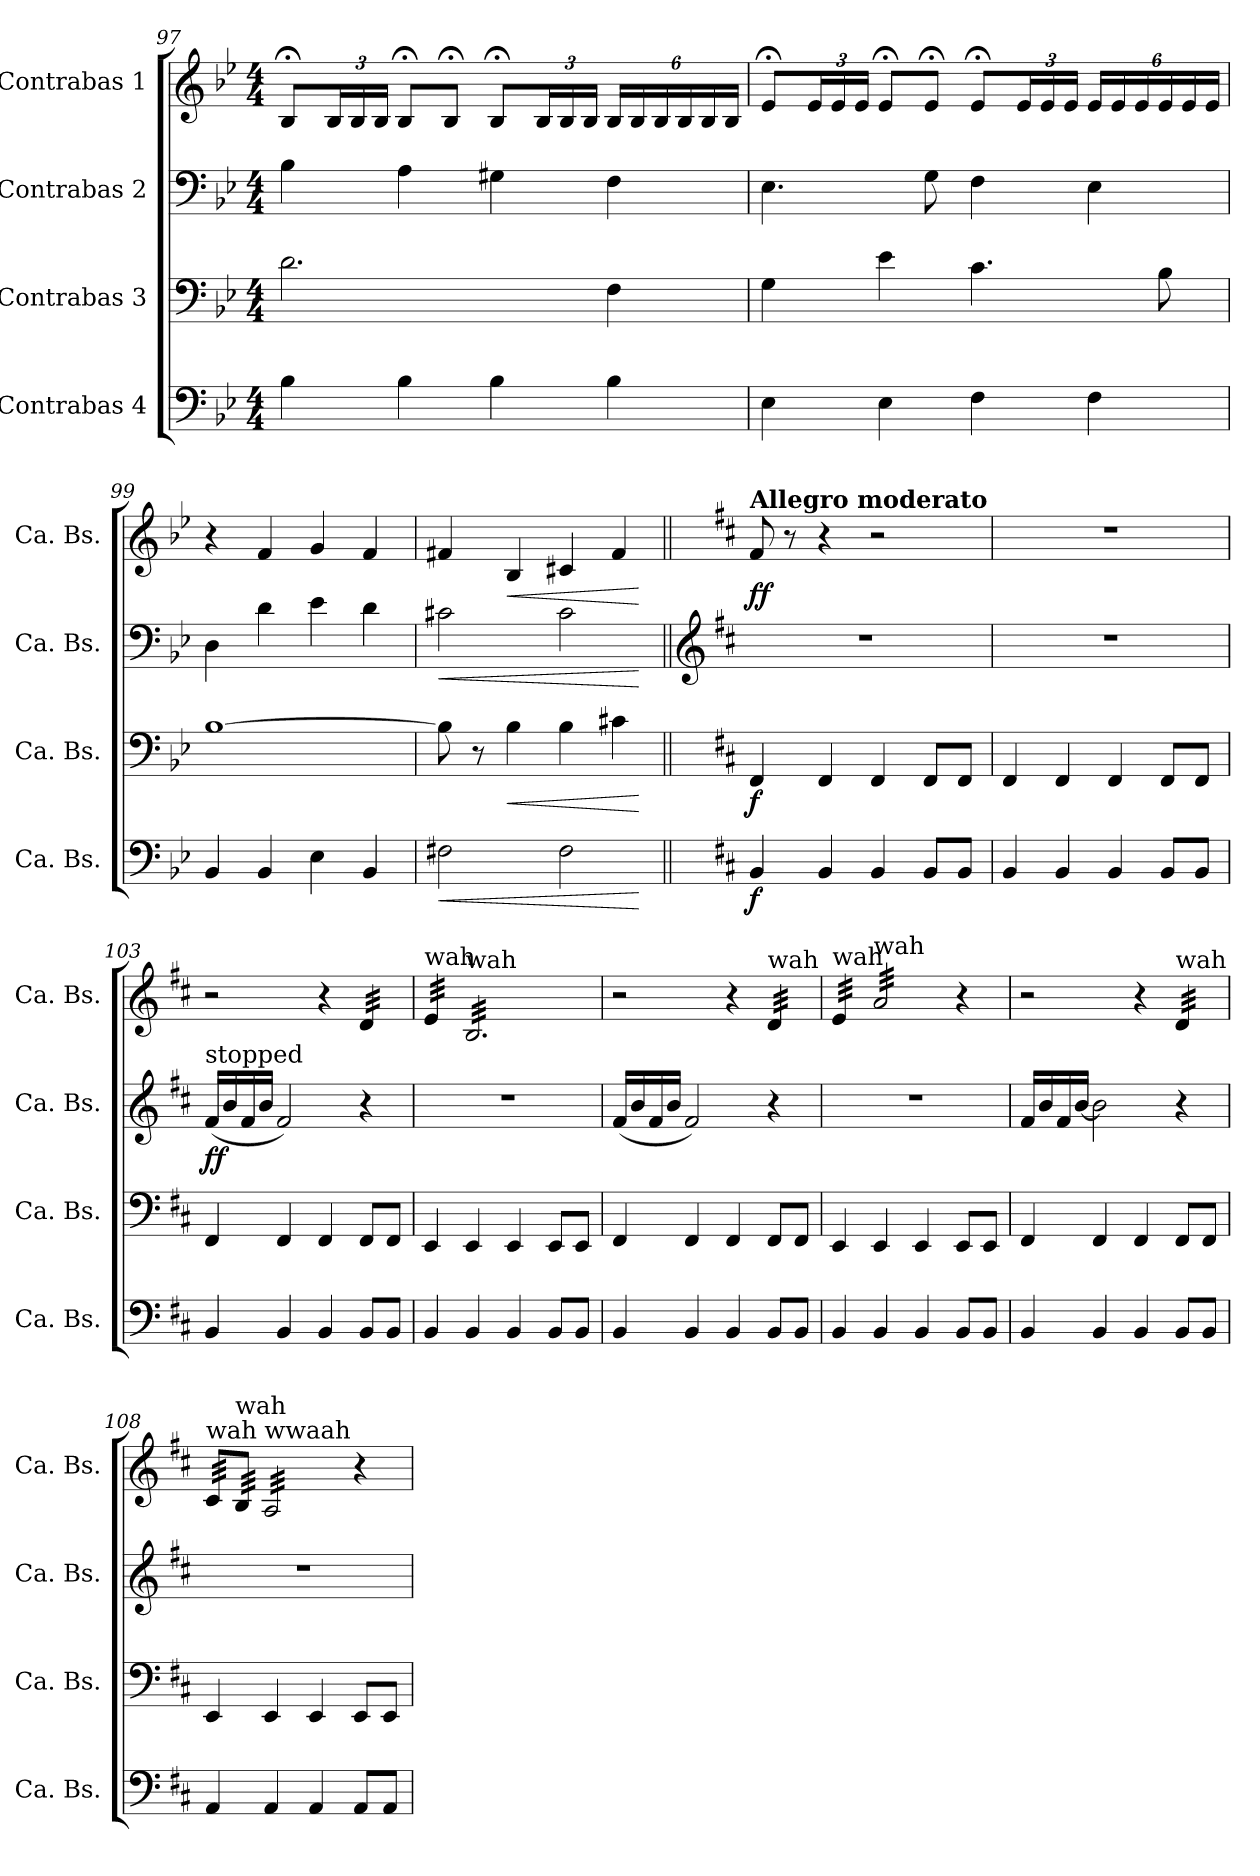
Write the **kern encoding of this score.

**kern	**dynam	**kern	**dynam	**kern	**dynam	**kern	**dynam
*part4	*part4	*part3	*part3	*part2	*part2	*part1	*part1
*staff4	*staff4	*staff3	*staff3	*staff2	*staff2	*staff1	*staff1
*I"Contrabas 4	*	*I"Contrabas 3	*	*I"Contrabas 2	*	*I"Contrabas 1	*
*I'Ca. Bs.	*	*I'Ca. Bs.	*	*I'Ca. Bs.	*	*I'Ca. Bs.	*
*clefF4	*	*clefF4	*	*clefF4	*	*clefG2	*
*ITrd7c12	*	*ITrd7c12	*	*ITrd7c12	*	*ITrd7c12	*
*k[b-e-]	*	*k[b-e-]	*	*k[b-e-]	*	*k[b-e-]	*
*M4/4	*	*M4/4	*	*M4/4	*	*M4/4	*
=97	=97	=97	=97	=97	=97	=97	=97
4BB-\	.	2.D\	.	4BB-\	.	8BB-;</L	.
*	*	*	*	*	*	*Xbrackettup	*
.	.	.	.	.	.	24BB-/L	.
.	.	.	.	.	.	24BB-/	.
.	.	.	.	.	.	24BB-/JJ	.
4BB-\	.	.	.	4AA\	.	8BB-;</L	.
.	.	.	.	.	.	8BB-;</J	.
4BB-\	.	.	.	4GG#X\	.	8BB-;</L	.
.	.	.	.	.	.	24BB-/L	.
.	.	.	.	.	.	24BB-/	.
.	.	.	.	.	.	24BB-/JJ	.
4BB-\	.	4FF\	.	4FF\	.	24BB-/LL	.
.	.	.	.	.	.	24BB-/	.
.	.	.	.	.	.	24BB-/	.
.	.	.	.	.	.	24BB-/	.
.	.	.	.	.	.	24BB-/	.
.	.	.	.	.	.	24BB-/JJ	.
!!LO:LB:g=z
=98	=98	=98	=98	=98	=98	=98	=98
4EE-\	.	4GG\	.	4.EE-\	.	8E-;</L	.
.	.	.	.	.	.	24E-/L	.
.	.	.	.	.	.	24E-/	.
.	.	.	.	.	.	24E-/JJ	.
4EE-\	.	4E-\	.	.	.	8E-;</L	.
.	.	.	.	8GG\	.	8E-;</J	.
4FF\	.	4.C\	.	4FF\	.	8E-;</L	.
.	.	.	.	.	.	24E-/L	.
.	.	.	.	.	.	24E-/	.
.	.	.	.	.	.	24E-/JJ	.
4FF\	.	.	.	4EE-\	.	24E-/LL	.
.	.	.	.	.	.	24E-/	.
.	.	.	.	.	.	24E-/	.
.	.	8BB-\	.	.	.	24E-/	.
.	.	.	.	.	.	24E-/	.
.	.	.	.	.	.	24E-/JJ	.
=99	=99	=99	=99	=99	=99	=99	=99
4BBB-/	.	[1BB-	.	4DD\	.	4r	.
4BBB-/	.	.	.	4D\	.	4F/	.
4EE-\	.	.	.	4E-\	.	4G/	.
4BBB-/	.	.	.	4D\	.	4F/	.
=100	=100	=100	=100	=100	=100	=100	=100
!	!LO:HP:b	!	!	!	!LO:HP:b	!	!
2FF#X\	<	8BB-\]	.	2C#X\	<	4F#X/	.
.	.	8r	.	.	.	.	.
!	!	!	!LO:HP:b	!	!	!	!LO:HP:b
.	.	4BB-\	<	.	.	4BB-/	<
2FF#\	.	4BB-\	.	2C#\	.	4C#X/	.
.	.	4C#X\	.	.	.	4F#/	.
.	[	.	[	.	[	.	[
=101||	=101||	=101||	=101||	=101||	=101||	=101||	=101||
*	*	*	*	*clefG2	*	*	*
*k[f#c#]	*	*k[f#c#]	*	*k[f#c#]	*	*k[f#c#]	*
!	!	!	!	!	!	!LO:TX:a:B:t=Allegro moderato	!
!	!LO:DY:b	!	!LO:DY:b	!	!	!	!LO:DY:b
4BBB/	f	4FFF#/	f	1r	.	8F#/	ff
.	.	.	.	.	.	8r	.
4BBB/	.	4FFF#/	.	.	.	4r	.
4BBB/	.	4FFF#/	.	.	.	2r	.
8BBB/L	.	8FFF#/L	.	.	.	.	.
8BBB/J	.	8FFF#/J	.	.	.	.	.
!!LO:PB:g=z
=102	=102	=102	=102	=102	=102	=102	=102
4BBB/	.	4FFF#/	.	1r	.	1r	.
4BBB/	.	4FFF#/	.	.	.	.	.
4BBB/	.	4FFF#/	.	.	.	.	.
8BBB/L	.	8FFF#/L	.	.	.	.	.
8BBB/J	.	8FFF#/J	.	.	.	.	.
=103	=103	=103	=103	=103	=103	=103	=103
!	!	!	!	!LO:TX:a:t=stopped	!	!	!
!	!	!	!	!	!LO:DY:b	!	!
4BBB/	.	4FFF#/	.	(16F#/LL	ff	2r	.
.	.	.	.	16B/	.	.	.
.	.	.	.	16F#/	.	.	.
.	.	.	.	16B/JJ	.	.	.
4BBB/	.	4FFF#/	.	2F#/)	.	.	.
4BBB/	.	4FFF#/	.	.	.	4r	.
!	!	!	!	!	!	!LO:TX:a:t=wah	!
!	!	!	!	!	!	!LO:TX:a:t=flt.	!
*	*	*	*	*	*	*tremolo	*
8BBB/L	.	8FFF#/L	.	4r	.	32D/LLL	.
.	.	.	.	.	.	32D/	.
.	.	.	.	.	.	32D/	.
.	.	.	.	.	.	32D/	.
8BBB/J	.	8FFF#/J	.	.	.	32D/	.
.	.	.	.	.	.	32D/	.
.	.	.	.	.	.	32D/	.
.	.	.	.	.	.	32D/JJJ	.
=104	=104	=104	=104	=104	=104	=104	=104
!	!	!	!	!	!	!LO:TX:a:t=wah	!
4BBB/	.	4EEE/	.	1r	.	32E/LLL	.
.	.	.	.	.	.	32E/	.
.	.	.	.	.	.	32E/	.
.	.	.	.	.	.	32E/	.
.	.	.	.	.	.	32E/	.
.	.	.	.	.	.	32E/	.
.	.	.	.	.	.	32E/	.
.	.	.	.	.	.	32E/JJJ	.
!	!	!	!	!	!	!LO:TX:a:t=wah	!
4BBB/	.	4EEE/	.	.	.	32BB/LLL	.
.	.	.	.	.	.	32BB/	.
.	.	.	.	.	.	32BB/	.
.	.	.	.	.	.	32BB/	.
.	.	.	.	.	.	32BB/	.
.	.	.	.	.	.	32BB/	.
.	.	.	.	.	.	32BB/	.
.	.	.	.	.	.	32BB/	.
4BBB/	.	4EEE/	.	.	.	32BB/	.
.	.	.	.	.	.	32BB/	.
.	.	.	.	.	.	32BB/	.
.	.	.	.	.	.	32BB/	.
.	.	.	.	.	.	32BB/	.
.	.	.	.	.	.	32BB/	.
.	.	.	.	.	.	32BB/	.
.	.	.	.	.	.	32BB/	.
8BBB/L	.	8EEE/L	.	.	.	32BB/	.
.	.	.	.	.	.	32BB/	.
.	.	.	.	.	.	32BB/	.
.	.	.	.	.	.	32BB/	.
8BBB/J	.	8EEE/J	.	.	.	32BB/	.
.	.	.	.	.	.	32BB/	.
.	.	.	.	.	.	32BB/	.
.	.	.	.	.	.	32BB/JJJ	.
=105	=105	=105	=105	=105	=105	=105	=105
4BBB/	.	4FFF#/	.	(16F#/LL	.	2r	.
.	.	.	.	16B/	.	.	.
.	.	.	.	16F#/	.	.	.
.	.	.	.	16B/JJ	.	.	.
4BBB/	.	4FFF#/	.	2F#/)	.	.	.
4BBB/	.	4FFF#/	.	.	.	4r	.
!	!	!	!	!	!	!LO:TX:a:t=wah	!
8BBB/L	.	8FFF#/L	.	4r	.	32D/LLL	.
.	.	.	.	.	.	32D/	.
.	.	.	.	.	.	32D/	.
.	.	.	.	.	.	32D/	.
8BBB/J	.	8FFF#/J	.	.	.	32D/	.
.	.	.	.	.	.	32D/	.
.	.	.	.	.	.	32D/	.
.	.	.	.	.	.	32D/JJJ	.
=106	=106	=106	=106	=106	=106	=106	=106
!	!	!	!	!	!	!LO:TX:a:t=wah	!
4BBB/	.	4EEE/	.	1r	.	32E/LLL	.
.	.	.	.	.	.	32E/	.
.	.	.	.	.	.	32E/	.
.	.	.	.	.	.	32E/	.
.	.	.	.	.	.	32E/	.
.	.	.	.	.	.	32E/	.
.	.	.	.	.	.	32E/	.
.	.	.	.	.	.	32E/JJJ	.
!	!	!	!	!	!	!LO:TX:a:t=wah	!
4BBB/	.	4EEE/	.	.	.	32A/LLL	.
.	.	.	.	.	.	32A/	.
.	.	.	.	.	.	32A/	.
.	.	.	.	.	.	32A/	.
.	.	.	.	.	.	32A/	.
.	.	.	.	.	.	32A/	.
.	.	.	.	.	.	32A/	.
.	.	.	.	.	.	32A/	.
4BBB/	.	4EEE/	.	.	.	32A/	.
.	.	.	.	.	.	32A/	.
.	.	.	.	.	.	32A/	.
.	.	.	.	.	.	32A/	.
.	.	.	.	.	.	32A/	.
.	.	.	.	.	.	32A/	.
.	.	.	.	.	.	32A/	.
.	.	.	.	.	.	32A/JJJ	.
8BBB/L	.	8EEE/L	.	.	.	4r	.
8BBB/J	.	8EEE/J	.	.	.	.	.
!!LO:LB:g=z
=107	=107	=107	=107	=107	=107	=107	=107
4BBB/	.	4FFF#/	.	16F#/LL	.	2r	.
.	.	.	.	16B/	.	.	.
.	.	.	.	16F#/	.	.	.
.	.	.	.	[16B/JJ	.	.	.
4BBB/	.	4FFF#/	.	2B\]	.	.	.
4BBB/	.	4FFF#/	.	.	.	4r	.
!	!	!	!	!	!	!LO:TX:a:t=wah	!
8BBB/L	.	8FFF#/L	.	4r	.	32D/LLL	.
.	.	.	.	.	.	32D/	.
.	.	.	.	.	.	32D/	.
.	.	.	.	.	.	32D/	.
8BBB/J	.	8FFF#/J	.	.	.	32D/	.
.	.	.	.	.	.	32D/	.
.	.	.	.	.	.	32D/	.
.	.	.	.	.	.	32D/JJJ	.
=108	=108	=108	=108	=108	=108	=108	=108
!	!	!	!	!	!	!LO:TX:a:t=wah	!
4AAA/	.	4EEE/	.	1r	.	64C#/LLLL	.
.	.	.	.	.	.	64C#/	.
.	.	.	.	.	.	64C#/	.
.	.	.	.	.	.	64C#/	.
.	.	.	.	.	.	64C#/	.
.	.	.	.	.	.	64C#/	.
.	.	.	.	.	.	64C#/	.
.	.	.	.	.	.	64C#/	.
!	!	!	!	!	!	!LO:TX:a:t=wah	!
.	.	.	.	.	.	64BB/	.
.	.	.	.	.	.	64BB/	.
.	.	.	.	.	.	64BB/	.
.	.	.	.	.	.	64BB/	.
.	.	.	.	.	.	64BB/	.
.	.	.	.	.	.	64BB/	.
.	.	.	.	.	.	64BB/	.
.	.	.	.	.	.	64BB/JJJJ	.
!	!	!	!	!	!	!LO:TX:a:t=wwaah	!
4AAA/	.	4EEE/	.	.	.	32AA/LLL	.
.	.	.	.	.	.	32AA/	.
.	.	.	.	.	.	32AA/	.
.	.	.	.	.	.	32AA/	.
.	.	.	.	.	.	32AA/	.
.	.	.	.	.	.	32AA/	.
.	.	.	.	.	.	32AA/	.
.	.	.	.	.	.	32AA/	.
4AAA/	.	4EEE/	.	.	.	32AA/	.
.	.	.	.	.	.	32AA/	.
.	.	.	.	.	.	32AA/	.
.	.	.	.	.	.	32AA/	.
.	.	.	.	.	.	32AA/	.
.	.	.	.	.	.	32AA/	.
.	.	.	.	.	.	32AA/	.
.	.	.	.	.	.	32AA/JJJ	.
*	*	*	*	*	*	*Xtremolo	*
8AAA/L	.	8EEE/L	.	.	.	4r	.
8AAA/J	.	8EEE/J	.	.	.	.	.
=	=	=	=	=	=	=	=
*-	*-	*-	*-	*-	*-	*-	*-
